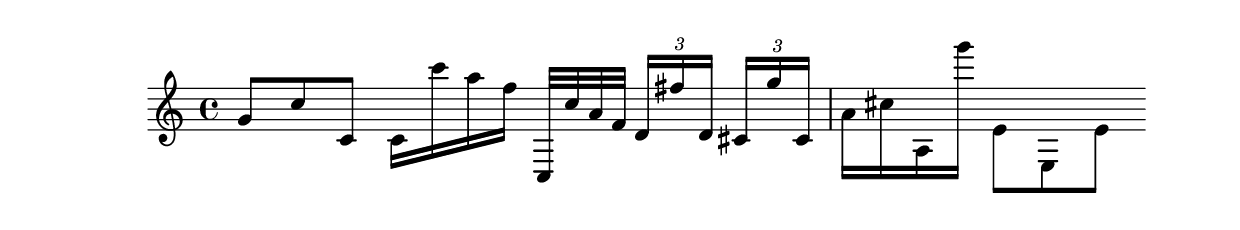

\version "2.17.11"
\header{
texidoc="
Beams should behave reasonably well, even under extreme circumstances.
Stems may be short, but noteheads should never touch the beam.  Note that
under normal circumstances, these beams would get knees.  Here
@code{Beam.auto-knee-gap} was set to false.
"
}

\layout{
  %%    ragged-right = ##t
  ragged-right = ##t
}

extreme = \relative c'' {
  \stemNeutral
   g8[ c c,]
   c16[ c'' a f]
  \stemUp 
   c,,32[ c'' a f]

  %%%%%%%
  \stemNeutral
  \tuplet 3/2{ d16[ fis' d,]} \tuplet 3/2{ cis[ g'' cis,,]}
  a'16 cis a, g''' % Used to give a nice beam directed upwards.
  \stemNeutral

  \transpose c c {
	  \stemDown  e'8[ e e']
      }
}

{
				% If we want to test extreme beams,
				% we should not have them auto-kneed
  \override Beam.auto-knee-gap = ##f
  \extreme
}
